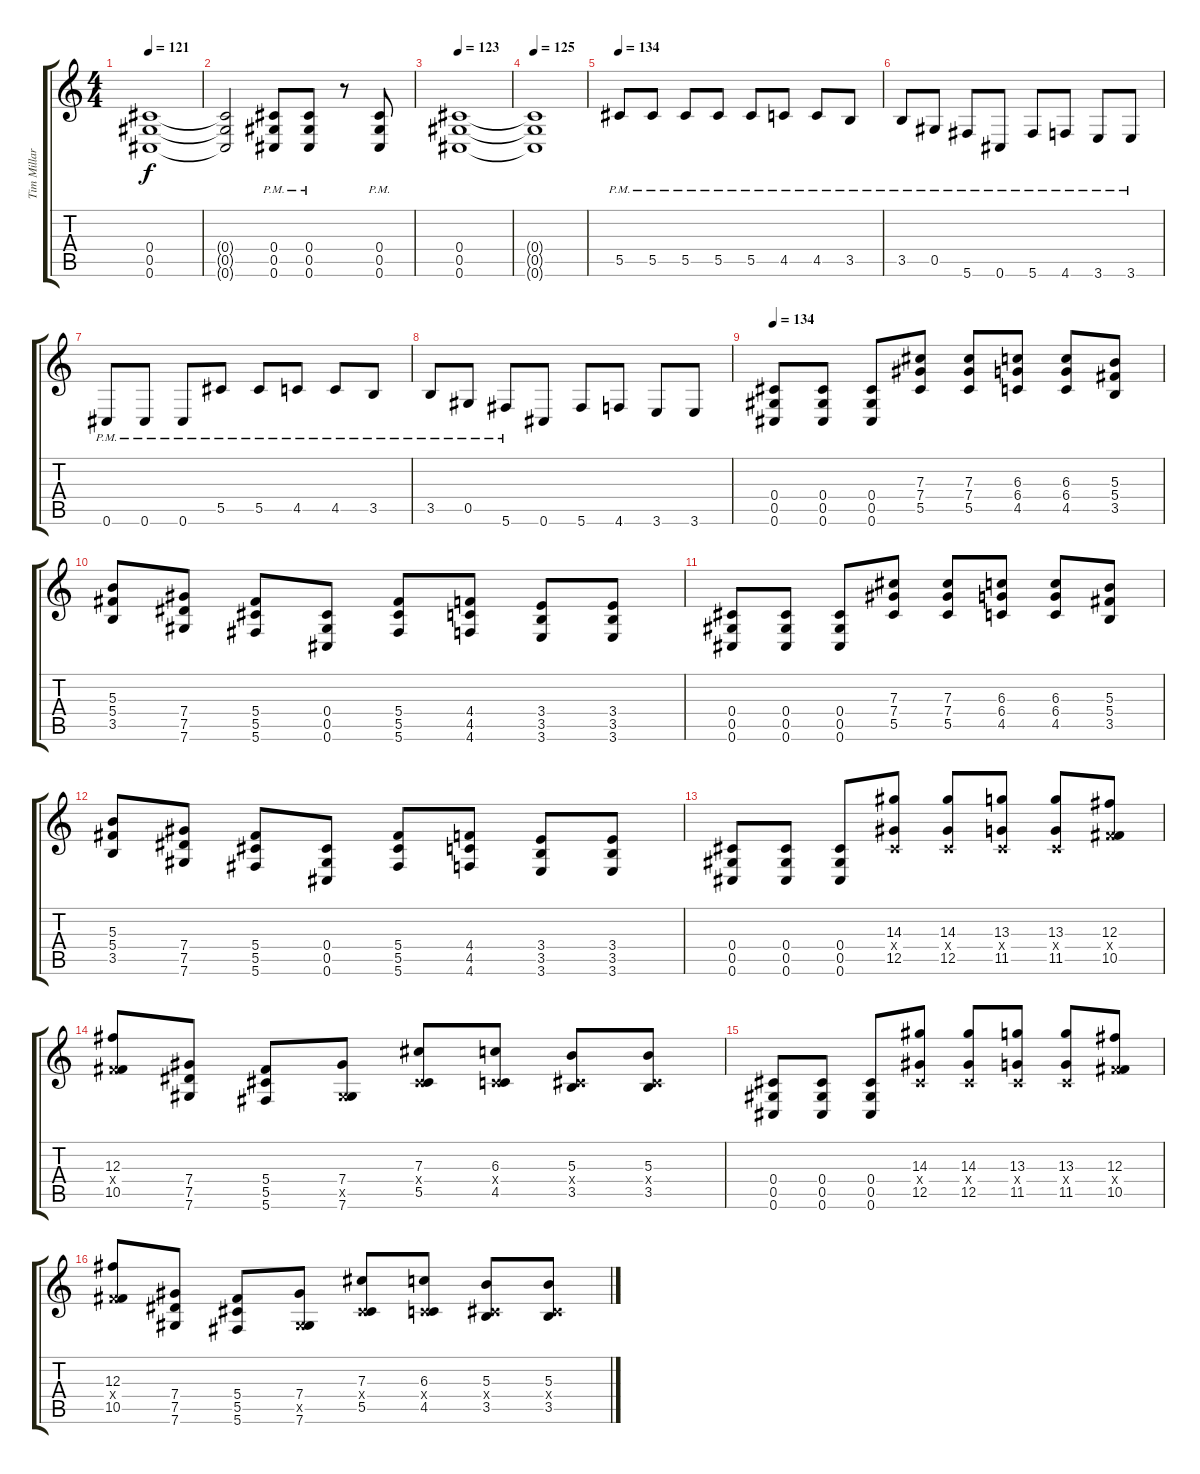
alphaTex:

\track ("Tim Millar" "Tim Millar") {instrument distortionguitar}
\staff {score tabs}
\tuning (Eb4 Bb3 Gb3 Db3 Ab2 Db2) {hide}
\ts (4 4)
\tempo 121
\clef g2
\ks c
(0.4 0.5 0.6).1{dy f} |
(0.4{t} 0.5{t} 0.6{t}).2 (0.4{pm} 0.5{pm} 0.6{pm}).8 (0.4{pm} 0.5{pm} 0.6{pm}).8 r.8 (0.4{pm} 0.5{pm} 0.6{pm}).8 |
\tempo 123
(0.4 0.5 0.6).1 |
\tempo 125
(0.4{t} 0.5{t} 0.6{t}).1 |
\tempo 134
5.5{pm}.8 5.5{pm}.8 5.5{pm}.8 5.5{pm}.8 5.5{pm}.8 4.5{pm}.8 4.5{pm}.8 3.5{pm}.8 |
3.5{pm}.8 0.5{pm}.8 5.6{pm}.8 0.6{pm}.8 5.6{pm}.8 4.6{pm}.8 3.6{pm}.8 3.6{pm}.8 |
0.6{pm}.8 0.6{pm}.8 0.6{pm}.8 5.5{pm}.8 5.5{pm}.8 4.5{pm}.8 4.5{pm}.8 3.5{pm}.8 |
3.5{pm}.8 0.5{pm}.8 5.6{pm}.8 0.6.8 5.6.8 4.6.8 3.6.8 3.6.8 |
\tempo 134
(0.4 0.5 0.6).8 (0.4 0.5 0.6).8 (0.4 0.5 0.6).8 (7.3 7.4 5.5).8 (7.3 7.4 5.5).8 (6.3 6.4 4.5).8 (6.3 6.4 4.5).8 (5.3 5.4 3.5).8 |
(5.3 5.4 3.5).8 (7.4 7.5 7.6).8 (5.4 5.5 5.6).8 (0.4 0.5 0.6).8 (5.4 5.5 5.6).8 (4.4 4.5 4.6).8 (3.4 3.5 3.6).8 (3.4 3.5 3.6).8 |
(0.4 0.5 0.6).8 (0.4 0.5 0.6).8 (0.4 0.5 0.6).8 (7.3 7.4 5.5).8 (7.3 7.4 5.5).8 (6.3 6.4 4.5).8 (6.3 6.4 4.5).8 (5.3 5.4 3.5).8 |
(5.3 5.4 3.5).8 (7.4 7.5 7.6).8 (5.4 5.5 5.6).8 (0.4 0.5 0.6).8 (5.4 5.5 5.6).8 (4.4 4.5 4.6).8 (3.4 3.5 3.6).8 (3.4 3.5 3.6).8 |
(0.4 0.5 0.6).8 (0.4 0.5 0.6).8 (0.4 0.5 0.6).8 (14.3 0.4{x} 12.5).8 (14.3 0.4{x} 12.5).8 (13.3 0.4{x} 11.5).8 (13.3 0.4{x} 11.5).8 (12.3 5.4{x} 10.5).8 |
(12.3 5.4{x} 10.5).8 (7.4 7.5 7.6).8 (5.4 5.5 5.6).8 (7.4 0.5{x} 7.6).8 (7.3 0.4{x} 5.5).8 (6.3 0.4{x} 4.5).8 (5.3 0.4{x} 3.5).8 (5.3 0.4{x} 3.5).8 |
(0.4 0.5 0.6).8 (0.4 0.5 0.6).8 (0.4 0.5 0.6).8 (14.3 0.4{x} 12.5).8 (14.3 0.4{x} 12.5).8 (13.3 0.4{x} 11.5).8 (13.3 0.4{x} 11.5).8 (12.3 5.4{x} 10.5).8 |
(12.3 5.4{x} 10.5).8 (7.4 7.5 7.6).8 (5.4 5.5 5.6).8 (7.4 0.5{x} 7.6).8 (7.3 0.4{x} 5.5).8 (6.3 0.4{x} 4.5).8 (5.3 0.4{x} 3.5).8 (5.3 0.4{x} 3.5).8
